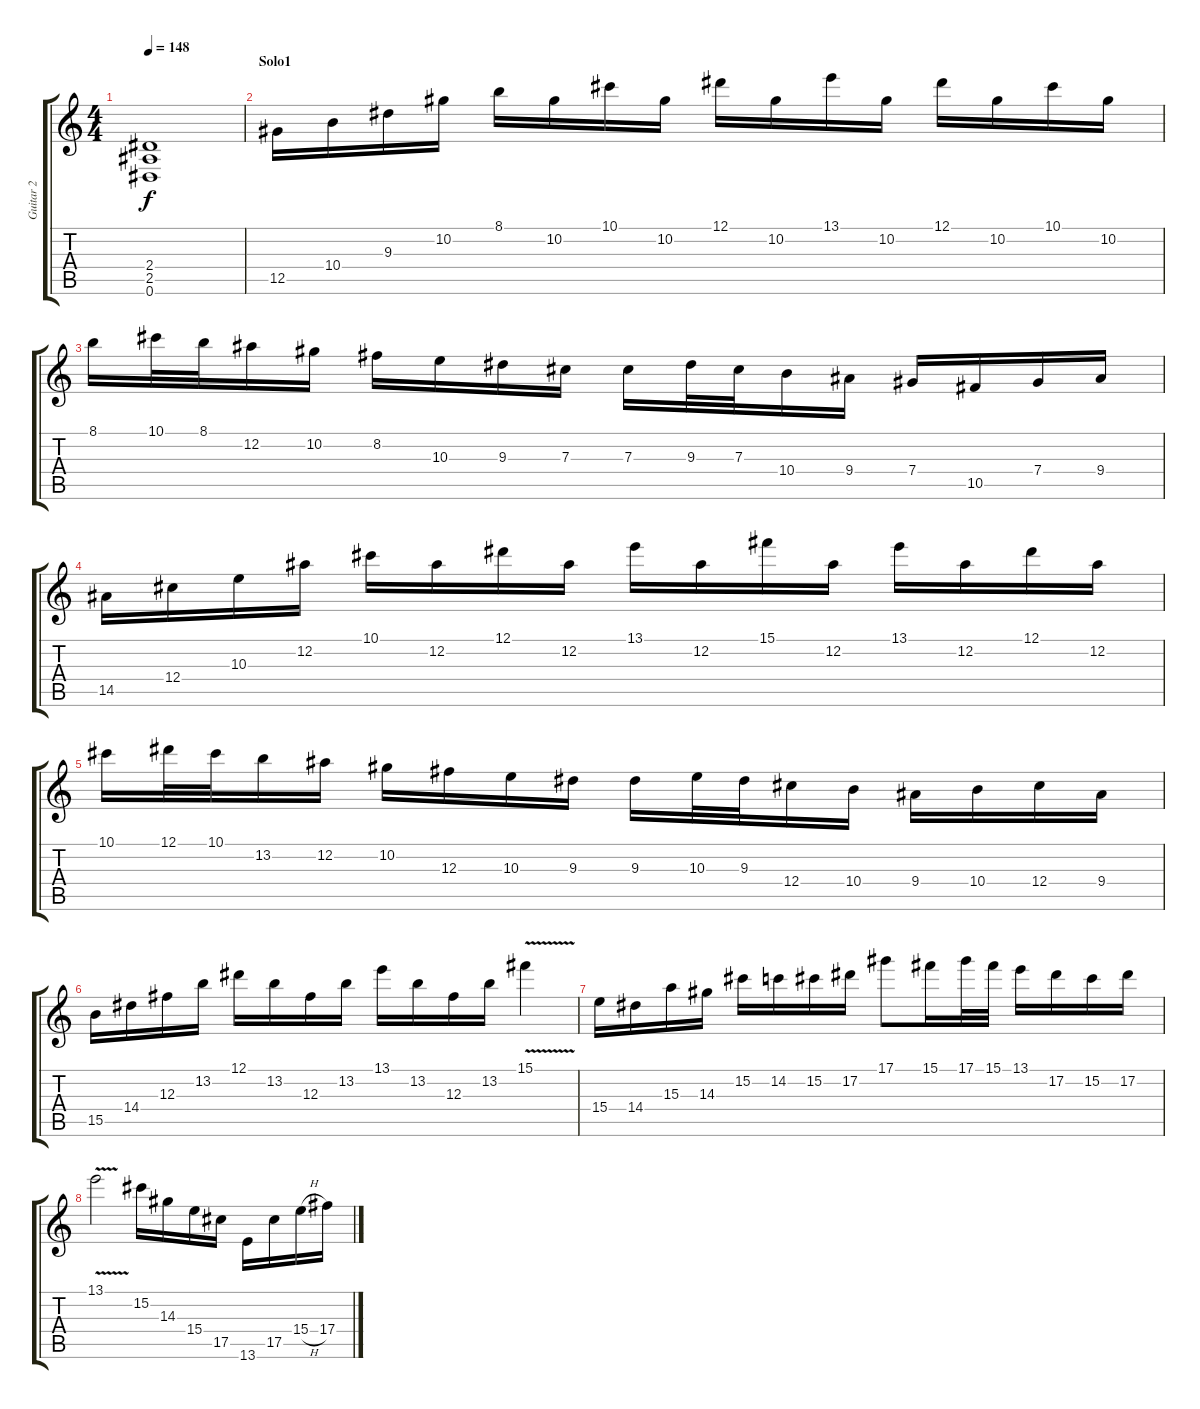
\track ("Guitar 2" "Guitar 2") {instrument distortionguitar}
\staff {score tabs}
\tuning (Eb4 Bb3 Gb3 Db3 Ab2 Eb2) {hide}
\ts (4 4)
\tempo 148
\clef g2
\ks c
(2.4{t} 2.5{t} 0.6{t}).1{dy f} |
\section ("" "Solo1")
12.5.16{volume 16} 10.4.16 9.3.16 10.2.16 8.1.16 10.2.16 10.1.16 10.2.16 12.1.16 10.2.16 13.1.16 10.2.16 12.1.16 10.2.16 10.1.16 10.2.16 |
8.1.16 10.1.32 8.1.32 12.2.16 10.2.16 8.2.16 10.3.16 9.3.16 7.3.16 7.3.16 9.3.32 7.3.32 10.4.16 9.4.16 7.4.16 10.5.16 7.4.16 9.4.16 |
14.5.16 12.4.16 10.3.16 12.2.16 10.1.16 12.2.16 12.1.16 12.2.16 13.1.16 12.2.16 15.1.16 12.2.16 13.1.16 12.2.16 12.1.16 12.2.16 |
10.1.16 12.1.32 10.1.32 13.2.16 12.2.16 10.2.16 12.3.16 10.3.16 9.3.16 9.3.16 10.3.32 9.3.32 12.4.16 10.4.16 9.4.16 10.4.16 12.4.16 9.4.16 |
15.5.16 14.4.16 12.3.16 13.2.16 12.1.16 13.2.16 12.3.16 13.2.16 13.1.16 13.2.16 12.3.16 13.2.16 15.1{v}.4 |
15.4.16 14.4.16 15.3.16 14.3.16 15.2.16 14.2.16 15.2.16 17.2.16 17.1.8 15.1.16 17.1.32 15.1.32 13.1.16 17.2.16 15.2.16 17.2.16 |
13.1{v}.2 15.2.16 14.3.16 15.4.16 17.5.16 13.6.16 17.5.16 15.4{h}.16 17.4.16
